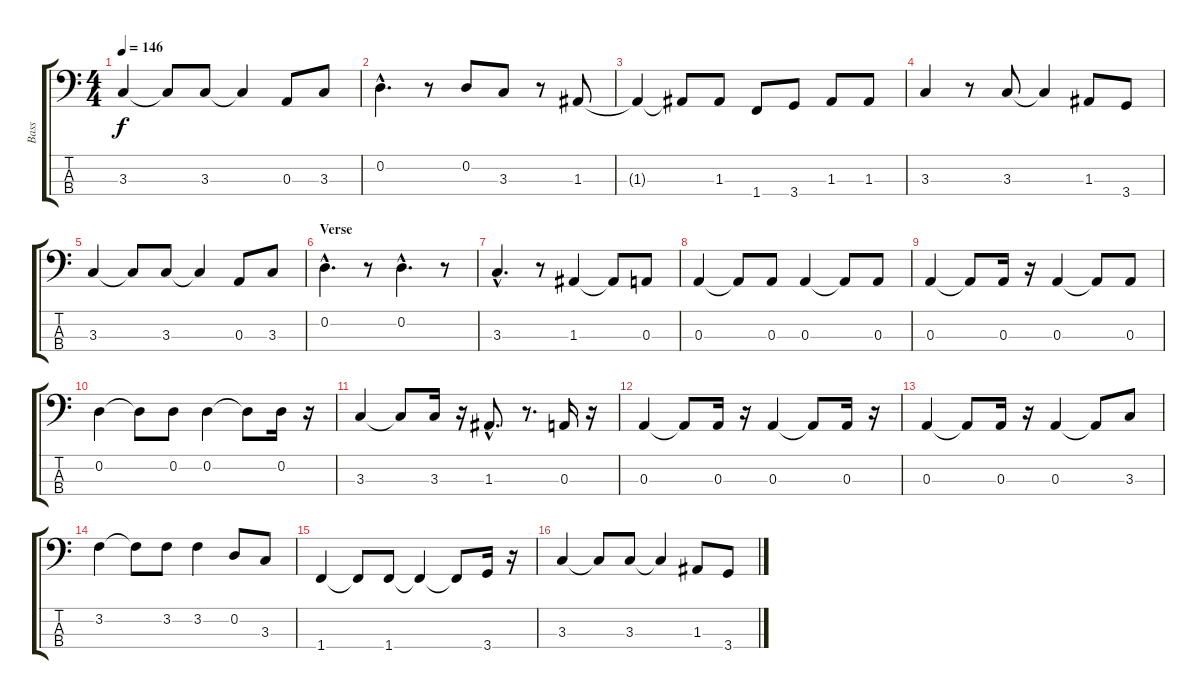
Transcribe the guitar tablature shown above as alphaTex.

\track ("Bass" "Bass") {instrument electricbassfinger}
\staff {score tabs}
\tuning (G2 D2 A1 E1) {hide}
\ts (4 4)
\tempo 146
\clef f4
\ks c
3.3.4{dy f} 3.3{t}.8 3.3.8 3.3{t}.4 0.3.8 3.3.8 |
0.2{hac}.4{d} r.8 0.2.8 3.3.8 r.8 1.3.8 |
1.3{t}.4 1.3{t}.8 1.3.8 1.4.8 3.4.8 1.3.8 1.3.8 |
3.3.4 r.8 3.3.8 3.3{t}.4 1.3.8 3.4.8 |
3.3.4 3.3{t}.8 3.3.8 3.3{t}.4 0.3.8 3.3.8 |
\section ("" "Verse")
0.2{hac}.4{d} r.8 0.2{hac}.4{d} r.8 |
3.3{hac}.4{d} r.8 1.3.4 1.3{t}.8 0.3.8 |
0.3.4 0.3{t}.8 0.3.8 0.3.4 0.3{t}.8 0.3.8 |
0.3.4 0.3{t}.8 0.3.16 r.16 0.3.4 0.3{t}.8 0.3.8 |
0.2.4 0.2{t}.8 0.2.8 0.2.4 0.2{t}.8 0.2.16 r.16 |
3.3.4 3.3{t}.8 3.3.16 r.16 1.3{hac}.8{d} r.8{d} 0.3.16 r.16 |
0.3.4 0.3{t}.8 0.3.16 r.16 0.3.4 0.3{t}.8 0.3.16 r.16 |
0.3.4 0.3{t}.8 0.3.16 r.16 0.3.4 0.3{t}.8 3.3.8 |
3.2.4 3.2{t}.8 3.2.8 3.2.4 0.2.8 3.3.8 |
1.4.4 1.4{t}.8 1.4.8 1.4{t}.4 1.4{t}.8 3.4.16 r.16 |
3.3.4 3.3{t}.8 3.3.8 3.3{t}.4 1.3.8 3.4.8
